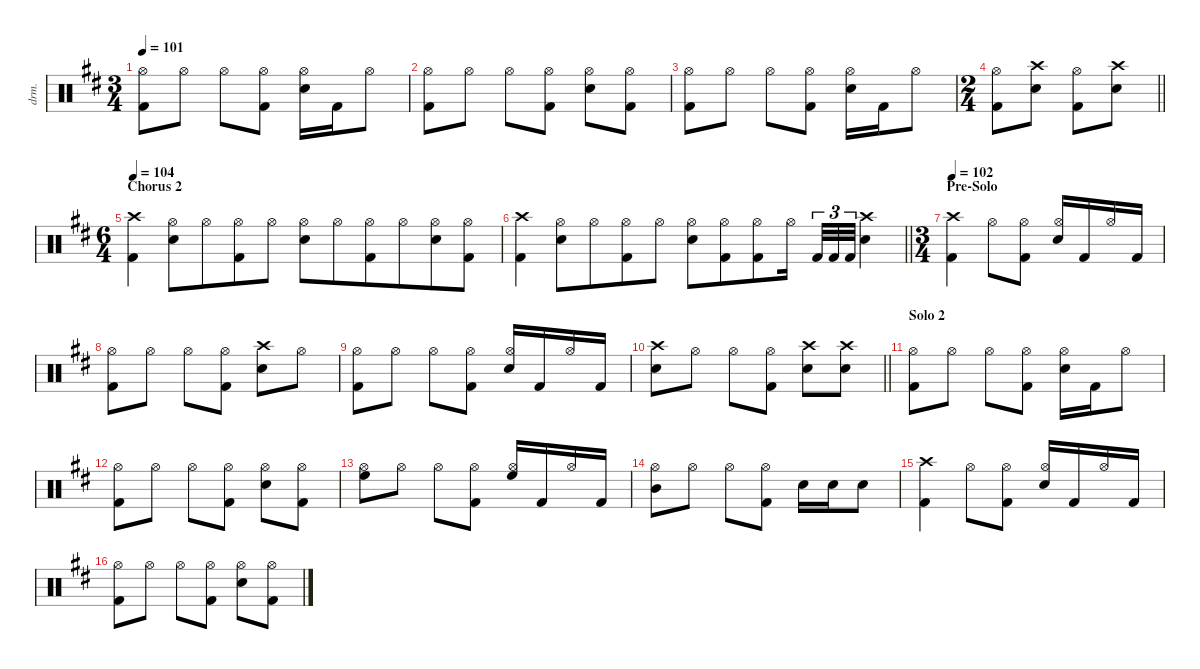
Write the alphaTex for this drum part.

\defaultSystemsLayout 4
\hideDynamics
\bracketExtendMode nobrackets
\otherSystemsTrackNameOrientation horizontal
\track ("Lars Ulrich" "drm.") {defaultSystemsLayout 4 instrument percussion}
\staff {score}
\articulation defaults
\ts (3 4)
\tempo 101
\clef neutral
\ks bminor
("Hi-Hat (open)"{acc forcenatural} "Kick (hit) 2"{acc forcenatural}).8{dy mf beam Down} "Hi-Hat (open)"{acc forcenatural}.8{beam Down} "Hi-Hat (open)"{acc forcenatural}.8{beam Down} ("Hi-Hat (open)"{acc forcenatural} "Kick (hit) 2"{acc forcenatural}).8{beam Down} ("Hi-Hat (open)"{acc forcenatural} "Snare (hit) 2"{acc forcenatural}).16{beam Down} "Kick (hit) 2"{acc forcenatural}.16{dy fff beam Down} "Hi-Hat (open)"{acc forcenatural}.8{dy mf beam Down} |
("Hi-Hat (open)"{acc forcenatural} "Kick (hit) 2"{acc forcenatural}).8{beam Down} "Hi-Hat (open)"{acc forcenatural}.8{beam Down} "Hi-Hat (open)"{acc forcenatural}.8{beam Down} ("Hi-Hat (open)"{acc forcenatural} "Kick (hit) 2"{acc forcenatural}).8{beam Down} ("Hi-Hat (open)"{acc forcenatural} "Snare (hit) 2"{acc forcenatural}).8{beam Down} ("Hi-Hat (open)"{acc forcenatural} "Kick (hit) 2"{acc forcenatural}).8{beam Down} |
("Hi-Hat (open)"{acc forcenatural} "Kick (hit) 2"{acc forcenatural}).8{beam Down} "Hi-Hat (open)"{acc forcenatural}.8{beam Down} "Hi-Hat (open)"{acc forcenatural}.8{beam Down} ("Hi-Hat (open)"{acc forcenatural} "Kick (hit) 2"{acc forcenatural}).8{beam Down} ("Hi-Hat (open)"{acc forcenatural} "Snare (hit) 2"{acc forcenatural}).16{beam Down} "Kick (hit) 2"{acc forcenatural}.16{dy fff beam Down} "Hi-Hat (open)"{acc forcenatural}.8{dy mf beam Down} |
\ts (2 4)
\beaming (8 2 2)
\barLineRight lightlight
("Hi-Hat (open)"{acc forcenatural} "Kick (hit) 2"{acc forcenatural}).8{beam Down} ("Crash high (hit)"{acc forcenatural} "Snare (hit) 2"{acc forcenatural}).8{dy f beam Down} ("Hi-Hat (open)"{acc forcenatural} "Kick (hit) 2"{acc forcenatural}).8{dy mf beam Down} ("Crash high (hit)"{acc forcenatural} "Snare (hit) 2"{acc forcenatural}).8{dy f beam Down} |
\ts (6 4)
\beaming (8 6 6)
\section ("" "Chorus 2")
\tempo 104
("Crash high (hit)"{acc forcenatural} "Kick (hit) 2"{acc forcenatural}).4{beam Down} ("Hi-Hat (open)"{acc forcenatural} "Snare (hit) 2"{acc forcenatural}).8{beam Down} "Hi-Hat (open)"{acc forcenatural}.8{beam Down} ("Hi-Hat (open)"{acc forcenatural} "Kick (hit) 2"{acc forcenatural}).8{beam Down} "Hi-Hat (open)"{acc forcenatural}.8{beam Down} ("Hi-Hat (open)"{acc forcenatural} "Snare (hit) 2"{acc forcenatural}).8{beam Down} "Hi-Hat (open)"{acc forcenatural}.8{beam Down} ("Hi-Hat (open)"{acc forcenatural} "Kick (hit) 2"{acc forcenatural}).8{beam Down} "Hi-Hat (open)"{acc forcenatural}.8{beam Down} ("Hi-Hat (open)"{acc forcenatural} "Snare (hit) 2"{acc forcenatural}).8{beam Down} ("Hi-Hat (open)"{acc forcenatural} "Kick (hit) 2"{acc forcenatural}).8{beam Down} |
\barLineRight lightlight
("Crash high (hit)"{acc forcenatural} "Kick (hit) 2"{acc forcenatural}).4{beam Down} ("Hi-Hat (open)"{acc forcenatural} "Snare (hit) 2"{acc forcenatural}).8{beam Down} "Hi-Hat (open)"{acc forcenatural}.8{beam Down} ("Hi-Hat (open)"{acc forcenatural} "Kick (hit) 2"{acc forcenatural}).8{beam Down} "Hi-Hat (open)"{acc forcenatural}.8{beam Down} ("Hi-Hat (open)"{acc forcenatural} "Snare (hit) 2"{acc forcenatural}).8{beam Down} ("Hi-Hat (open)"{acc forcenatural} "Kick (hit) 2"{acc forcenatural}).8{beam Down} ("Hi-Hat (open)"{acc forcenatural} "Kick (hit) 2"{acc forcenatural}).8{beam Down} "Hi-Hat (open)"{acc forcenatural}.16{beam Down} "Kick (hit) 2"{acc forcenatural}.32{tu (3 2) dy fff beam Up} "Kick (hit) 2"{acc forcenatural}.32{tu (3 2) beam Up} "Kick (hit) 2"{acc forcenatural}.32{tu (3 2) beam Up} ("Crash high (hit)"{acc forcenatural} "Snare (hit) 2"{acc forcenatural}).4{dy f beam Down} |
\ts (3 4)
\beaming (8 2 2 2)
\section ("" "Pre-Solo")
\tempo 102
("Crash high (hit)"{acc forcenatural} "Kick (hit) 2"{acc forcenatural}).4{beam Down} "Hi-Hat (open)"{acc forcenatural}.8{dy mf beam Down} ("Hi-Hat (open)"{acc forcenatural} "Kick (hit) 2"{acc forcenatural}).8{beam Down} ("Hi-Hat (open)"{acc forcenatural} "Snare (hit) 2"{acc forcenatural}).16{beam Up} "Kick (hit) 2"{acc forcenatural}.16{dy fff beam Up} "Hi-Hat (open)"{acc forcenatural}.16{dy mf beam Up} "Kick (hit) 2"{acc forcenatural}.16{dy fff beam Up} |
("Hi-Hat (open)"{acc forcenatural} "Kick (hit) 2"{acc forcenatural}).8{dy mf beam Down} "Hi-Hat (open)"{acc forcenatural}.8{beam Down} "Hi-Hat (open)"{acc forcenatural}.8{beam Down} ("Hi-Hat (open)"{acc forcenatural} "Kick (hit) 2"{acc forcenatural}).8{beam Down} ("Crash high (hit)"{acc forcenatural} "Snare (hit) 2"{acc forcenatural}).8{dy f beam Down} "Hi-Hat (open)"{acc forcenatural}.8{dy mf beam Down} |
("Hi-Hat (open)"{acc forcenatural} "Kick (hit) 2"{acc forcenatural}).8{beam Down} "Hi-Hat (open)"{acc forcenatural}.8{beam Down} "Hi-Hat (open)"{acc forcenatural}.8{beam Down} ("Hi-Hat (open)"{acc forcenatural} "Kick (hit) 2"{acc forcenatural}).8{beam Down} ("Hi-Hat (open)"{acc forcenatural} "Snare (hit) 2"{acc forcenatural}).16{beam Up} "Kick (hit) 2"{acc forcenatural}.16{dy fff beam Up} "Hi-Hat (open)"{acc forcenatural}.16{dy mf beam Up} "Kick (hit) 2"{acc forcenatural}.16{dy fff beam Up} |
\barLineRight lightlight
("Crash high (hit)"{acc forcenatural} "Snare (hit) 2"{acc forcenatural}).8{dy f beam Down} "Hi-Hat (open)"{acc forcenatural}.8{dy mf beam Down} "Hi-Hat (open)"{acc forcenatural}.8{beam Down} ("Hi-Hat (open)"{acc forcenatural} "Kick (hit) 2"{acc forcenatural}).8{beam Down} ("Crash high (hit)"{acc forcenatural} "Snare (hit) 2"{acc forcenatural}).8{dy f beam Down} ("Crash high (hit)"{acc forcenatural} "Snare (hit) 2"{acc forcenatural}).8{beam Down} |
\section ("" "Solo 2")
("Hi-Hat (open)"{acc forcenatural} "Kick (hit) 2"{acc forcenatural}).8{dy mf beam Down} "Hi-Hat (open)"{acc forcenatural}.8{beam Down} "Hi-Hat (open)"{acc forcenatural}.8{beam Down} ("Hi-Hat (open)"{acc forcenatural} "Kick (hit) 2"{acc forcenatural}).8{beam Down} ("Hi-Hat (open)"{acc forcenatural} "Snare (hit) 2"{acc forcenatural}).16{beam Down} "Kick (hit) 2"{acc forcenatural}.16{dy fff beam Down} "Hi-Hat (open)"{acc forcenatural}.8{dy mf beam Down} |
("Hi-Hat (open)"{acc forcenatural} "Kick (hit) 2"{acc forcenatural}).8{beam Down} "Hi-Hat (open)"{acc forcenatural}.8{beam Down} "Hi-Hat (open)"{acc forcenatural}.8{beam Down} ("Hi-Hat (open)"{acc forcenatural} "Kick (hit) 2"{acc forcenatural}).8{beam Down} ("Hi-Hat (open)"{acc forcenatural} "Snare (hit) 2"{acc forcenatural}).8{beam Down} ("Hi-Hat (open)"{acc forcenatural} "Kick (hit) 2"{acc forcenatural}).8{beam Down} |
("Hi-Hat (open)"{acc forcenatural} "High Floor Tom (hit)"{acc forcenatural}).8{beam Down} "Hi-Hat (open)"{acc forcenatural}.8{beam Down} "Hi-Hat (open)"{acc forcenatural}.8{beam Down} ("Hi-Hat (open)"{acc forcenatural} "Kick (hit) 2"{acc forcenatural}).8{beam Down} ("Hi-Hat (open)"{acc forcenatural} "High Floor Tom (hit)"{acc forcenatural}).16{beam Up} "Kick (hit) 2"{acc forcenatural}.16{dy fff beam Up} "Hi-Hat (open)"{acc forcenatural}.16{dy mf beam Up} "Kick (hit) 2"{acc forcenatural}.16{dy fff beam Up} |
("Hi-Hat (open)"{acc forcenatural} "Mid Tom (hit)"{acc forcenatural}).8{dy mf beam Down} "Hi-Hat (open)"{acc forcenatural}.8{beam Down} "Hi-Hat (open)"{acc forcenatural}.8{beam Down} ("Hi-Hat (open)"{acc forcenatural} "Kick (hit) 2"{acc forcenatural}).8{beam Down} "Snare (hit) 2"{acc forcenatural}.16{dy fff beam Down} "Snare (hit) 2"{acc forcenatural}.16{beam Down} "Snare (hit) 2"{acc forcenatural}.8{beam Down} |
("Crash high (hit)"{acc forcenatural} "Kick (hit) 2"{acc forcenatural}).4{dy f beam Down} "Hi-Hat (open)"{acc forcenatural}.8{dy mf beam Down} ("Hi-Hat (open)"{acc forcenatural} "Kick (hit) 2"{acc forcenatural}).8{beam Down} ("Hi-Hat (open)"{acc forcenatural} "Snare (hit) 2"{acc forcenatural}).16{beam Up} "Kick (hit) 2"{acc forcenatural}.16{dy fff beam Up} "Hi-Hat (open)"{acc forcenatural}.16{dy mf beam Up} "Kick (hit) 2"{acc forcenatural}.16{dy fff beam Up} |
("Hi-Hat (open)"{acc forcenatural} "Kick (hit) 2"{acc forcenatural}).8{dy mf beam Down} "Hi-Hat (open)"{acc forcenatural}.8{beam Down} "Hi-Hat (open)"{acc forcenatural}.8{beam Down} ("Hi-Hat (open)"{acc forcenatural} "Kick (hit) 2"{acc forcenatural}).8{beam Down} ("Hi-Hat (open)"{acc forcenatural} "Snare (hit) 2"{acc forcenatural}).8{beam Down} ("Hi-Hat (open)"{acc forcenatural} "Kick (hit) 2"{acc forcenatural}).8{beam Down}
